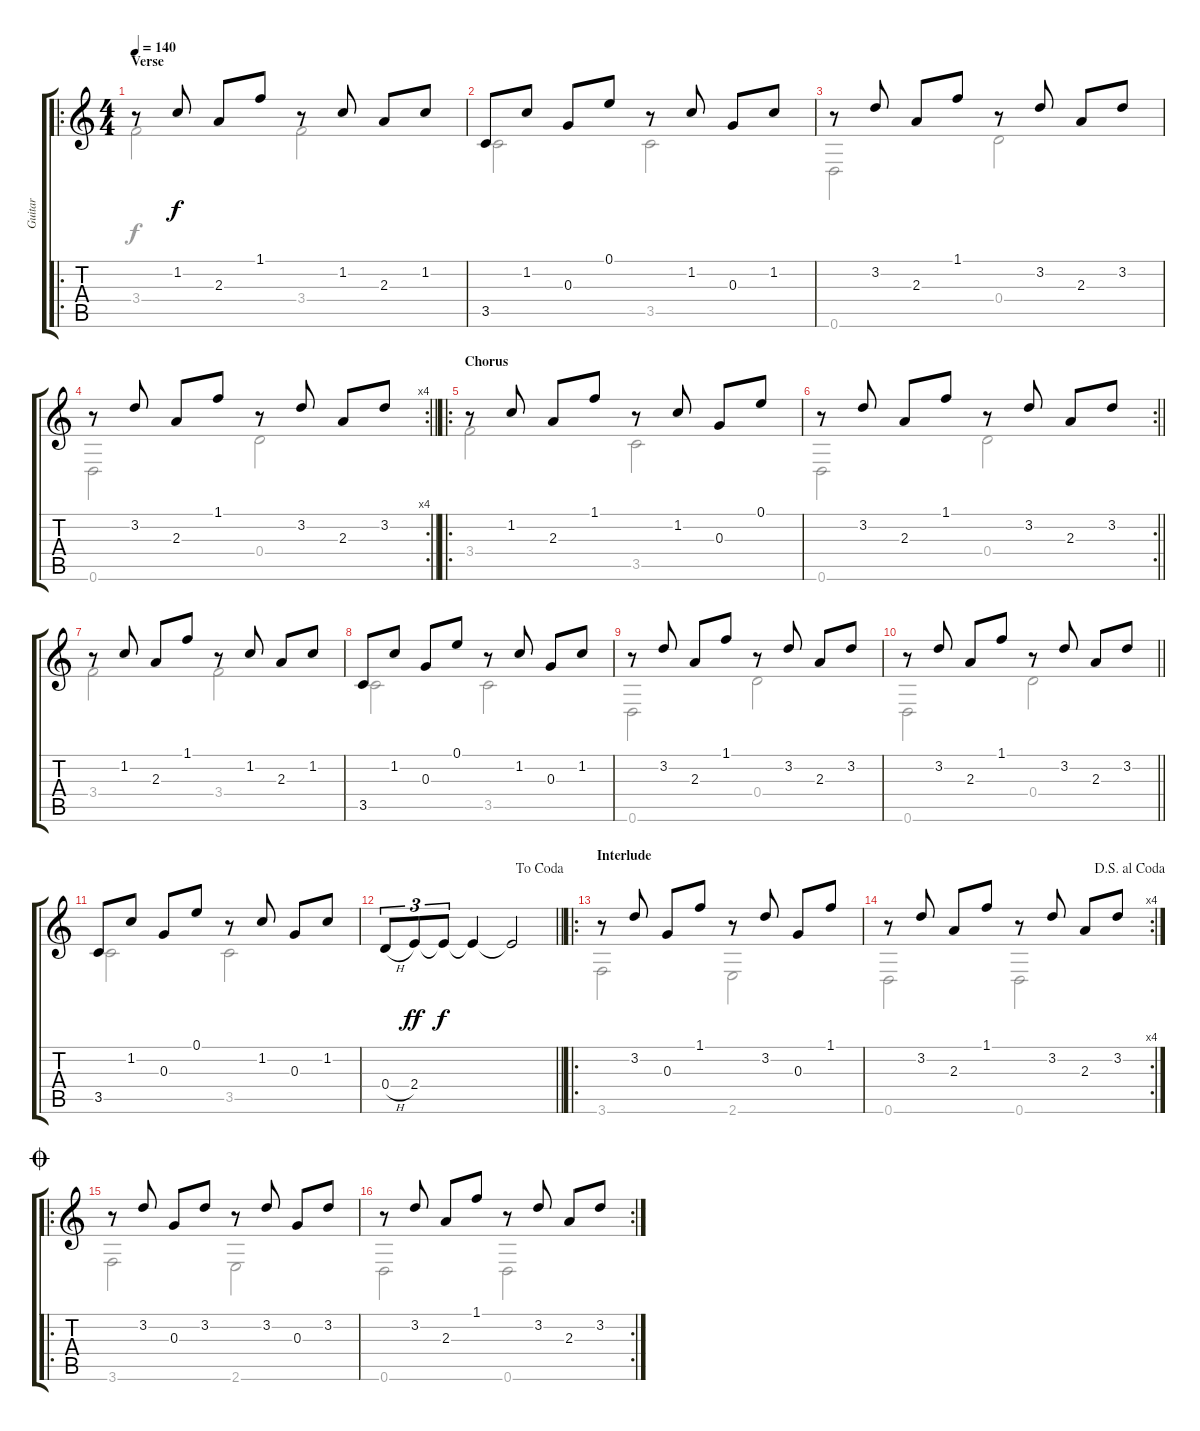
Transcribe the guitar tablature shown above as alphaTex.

\track ("Guitar" "Guitar") {instrument acousticguitarnylon}
\staff {score tabs}
\tuning (E4 B3 G3 D3 A2 D2) {hide}
\voice
\ro
\ts (4 4)
\section ("" "Verse")
\tempo 140
\clef g2
\ks c
r.8{dy f} 1.2.8 2.3.8 1.1.8 r.8 1.2.8 2.3.8 1.2.8 |
3.5.8 1.2.8 0.3.8 0.1.8 r.8 1.2.8 0.3.8 1.2.8 |
r.8 3.2.8 2.3.8 1.1.8 r.8 3.2.8 2.3.8 3.2.8 |
\rc 4
\barLineRight lightlight
r.8 3.2.8 2.3.8 1.1.8 r.8 3.2.8 2.3.8 3.2.8 |
\ro
\section ("" "Chorus")
r.8 1.2.8 2.3.8 1.1.8 r.8 1.2.8 0.3.8 0.1.8 |
\rc 2
\barLineRight lightlight
r.8 3.2.8 2.3.8 1.1.8 r.8 3.2.8 2.3.8 3.2.8 |
r.8 1.2.8 2.3.8 1.1.8 r.8 1.2.8 2.3.8 1.2.8 |
3.5.8 1.2.8 0.3.8 0.1.8 r.8 1.2.8 0.3.8 1.2.8 |
r.8 3.2.8 2.3.8 1.1.8 r.8 3.2.8 2.3.8 3.2.8 |
\barLineRight lightlight
r.8 3.2.8 2.3.8 1.1.8 r.8 3.2.8 2.3.8 3.2.8 |
3.5.8 1.2.8 0.3.8 0.1.8 r.8 1.2.8 0.3.8 1.2.8 |
\jump dacoda
\barLineRight lightlight
0.4{h}.8{tu (3 2)} 2.4.8{tu (3 2) dy ff} 2.4{t}.8{tu (3 2) dy f} 2.4{t}.4 2.4{t}.2 |
\ro
\section ("" "Interlude")
r.8 3.2.8 0.3.8 1.1.8 r.8 3.2.8 0.3.8 1.1.8 |
\rc 4
\jump dalsegnoalcoda
r.8 3.2.8 2.3.8 1.1.8 r.8 3.2.8 2.3.8 3.2.8 |
\ro
\jump coda
r.8 3.2.8 0.3.8 3.2.8 r.8 3.2.8 0.3.8 3.2.8 |
\rc 2
r.8 3.2.8 2.3.8 1.1.8 r.8 3.2.8 2.3.8 3.2.8
\voice
\clef g2
\ottava regular
\simile none
\ks c
3.4.2{dy f} 3.4.2 |
3.5.2 3.5.2 |
0.6.2 0.4.2 |
\barLineRight lightlight
0.6.2 0.4.2 |
3.4.2 3.5.2 |
\barLineRight lightlight
0.6.2 0.4.2 |
3.4.2 3.4.2 |
3.5.2 3.5.2 |
0.6.2 0.4.2 |
\barLineRight lightlight
0.6.2 0.4.2 |
3.5.2 3.5.2 |
\barLineRight lightlight
|
3.6.2 2.6.2 |
0.6.2 0.6.2 |
3.6.2 2.6.2 |
0.6.2 0.6.2
